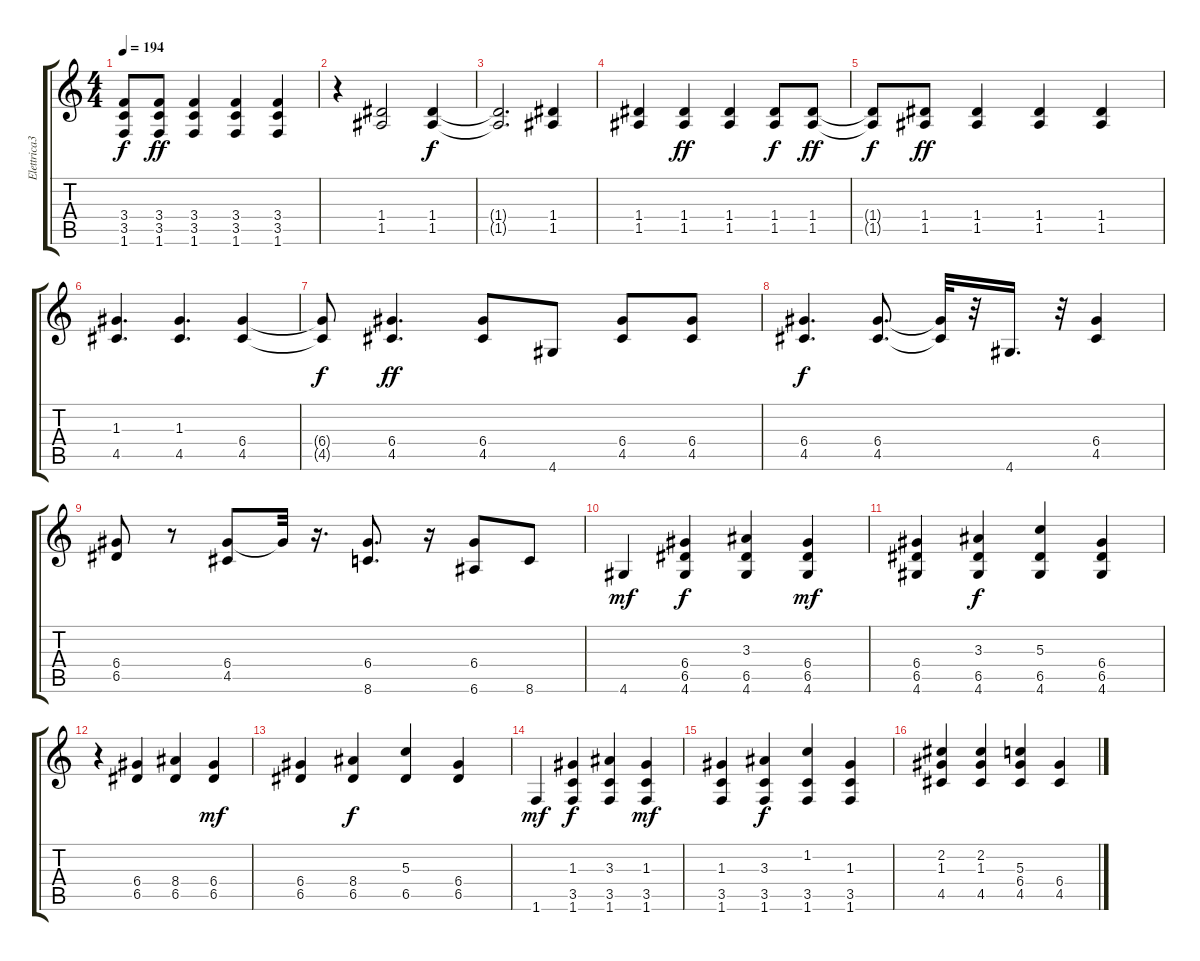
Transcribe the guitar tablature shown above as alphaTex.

\track ("Elettrica3(Ka)" "Elettrica3") {instrument distortionguitar}
\staff {score tabs}
\tuning (E4 B3 G3 D3 A2 E2) {hide}
\ts (4 4)
\tempo 194
\clef g2
\ks c
(3.4{t} 3.5{t} 1.6{t}).8{dy f} (3.4 3.5 1.6).8{dy ff} (3.4 3.5 1.6).4 (3.4 3.5 1.6).4 (3.4 3.5 1.6).4 |
r.4 (1.4 1.5).2 (1.4 1.5).4{dy f} |
(1.4{t} 1.5{t}).2{d} (1.4 1.5).4 |
(1.4 1.5).4 (1.4 1.5).4{dy ff} (1.4 1.5).4 (1.4 1.5).8{dy f} (1.4 1.5).8{dy ff} |
(1.4{t} 1.5{t}).8{dy f} (1.4 1.5).8{dy ff} (1.4 1.5).4 (1.4 1.5).4 (1.4 1.5).4 |
(1.3 4.5).4{d} (1.3 4.5).4{d} (6.4 4.5).4 |
(6.4{t} 4.5{t}).8{dy f} (6.4 4.5).4{d dy ff} (6.4 4.5).8 4.6.8 (6.4 4.5).8 (6.4 4.5).8 |
(6.4 4.5).4{d dy f} (6.4 4.5).8{d} (6.4{t} 4.5{t}).32 r.32 4.6.16{d} r.32 (6.4 4.5).4 |
(6.4 6.5).8 r.8 (6.4 4.5).8 6.4{t}.32 r.16{d} (6.4 8.6).8{d} r.16 (6.4 6.6).8 8.6.8 |
4.6.4{dy mf} (6.4 6.5 4.6).4{dy f} (3.3 6.5 4.6).4 (6.4 6.5 4.6).4{dy mf} |
(6.4 6.5 4.6).4 (3.3 6.5 4.6).4{dy f} (5.3 6.5 4.6).4 (6.4 6.5 4.6).4 |
r.4 (6.4 6.5).4 (8.4 6.5).4 (6.4 6.5).4{dy mf} |
(6.4 6.5).4 (8.4 6.5).4{dy f} (5.3 6.5).4 (6.4 6.5).4 |
1.6.4{dy mf} (1.3 3.5 1.6).4{dy f} (3.3 3.5 1.6).4 (1.3 3.5 1.6).4{dy mf} |
(1.3 3.5 1.6).4 (3.3 3.5 1.6).4{dy f} (1.2 3.5 1.6).4 (1.3 3.5 1.6).4 |
(2.2 1.3 4.5).4 (2.2 1.3 4.5).4 (5.3 6.4 4.5).4 (6.4 4.5).4
